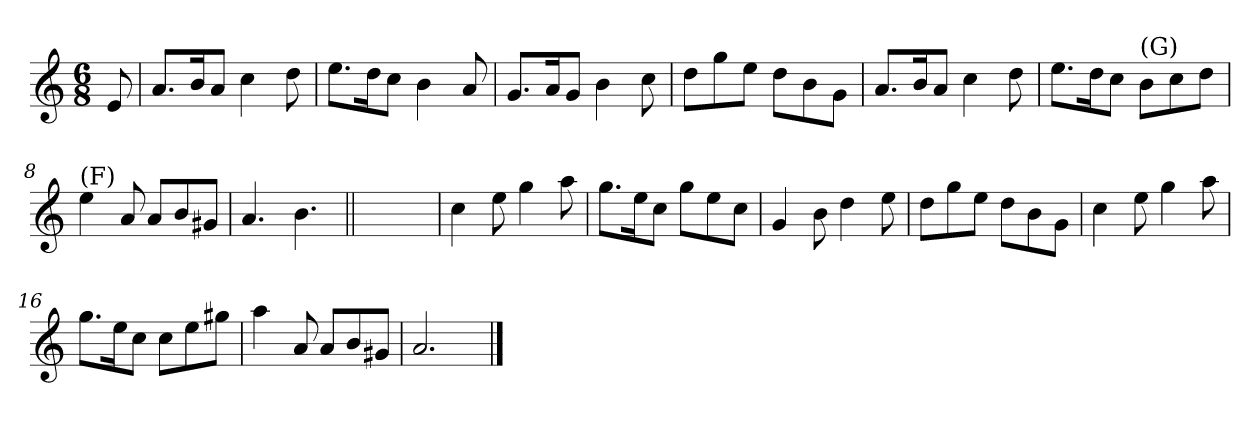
**kern
*part1
*staff1
*clefG2
*k[]
*M6/8
=1
8e/
=2
8.a/L
16b/K
8a/J
4cc\
8dd\
=3
8.ee\L
16dd\K
8cc\J
4b\
8a/
=4
8.g/L
16a/K
8g/J
4b\
8cc\
=5
8dd\L
8gg\
8ee\J
8dd\L
8b\
8g\J
=6
8.a/L
16b/K
8a/J
4cc\
8dd\
=7
8.ee\L
16dd\K
8cc\J
!LO:TX:a:t=(G)
8b\L
8cc\
8dd\J
=8
!LO:TX:a:t=(F)
4ee\
8a/
8a/L
8b/
8g#X/J
!!LO:LB:g=z
=9
4.a/
4.b\
=10||
2.ryy
=11
4cc\
8ee\
4gg\
8aa\
=12
8.gg\L
16ee\K
8cc\J
8gg\L
8ee\
8cc\J
=13
4g/
8b\
4dd\
8ee\
=14
8dd\L
8gg\
8ee\J
8dd\L
8b\
8g\J
=15
4cc\
8ee\
4gg\
8aa\
=16
8.gg\L
16ee\K
8cc\J
8cc\L
8ee\
8gg#X\J
=17
4aa\
8a/
8a/L
8b/
8g#X/J
!!LO:LB:g=z
=18
2.a/
==
*-
